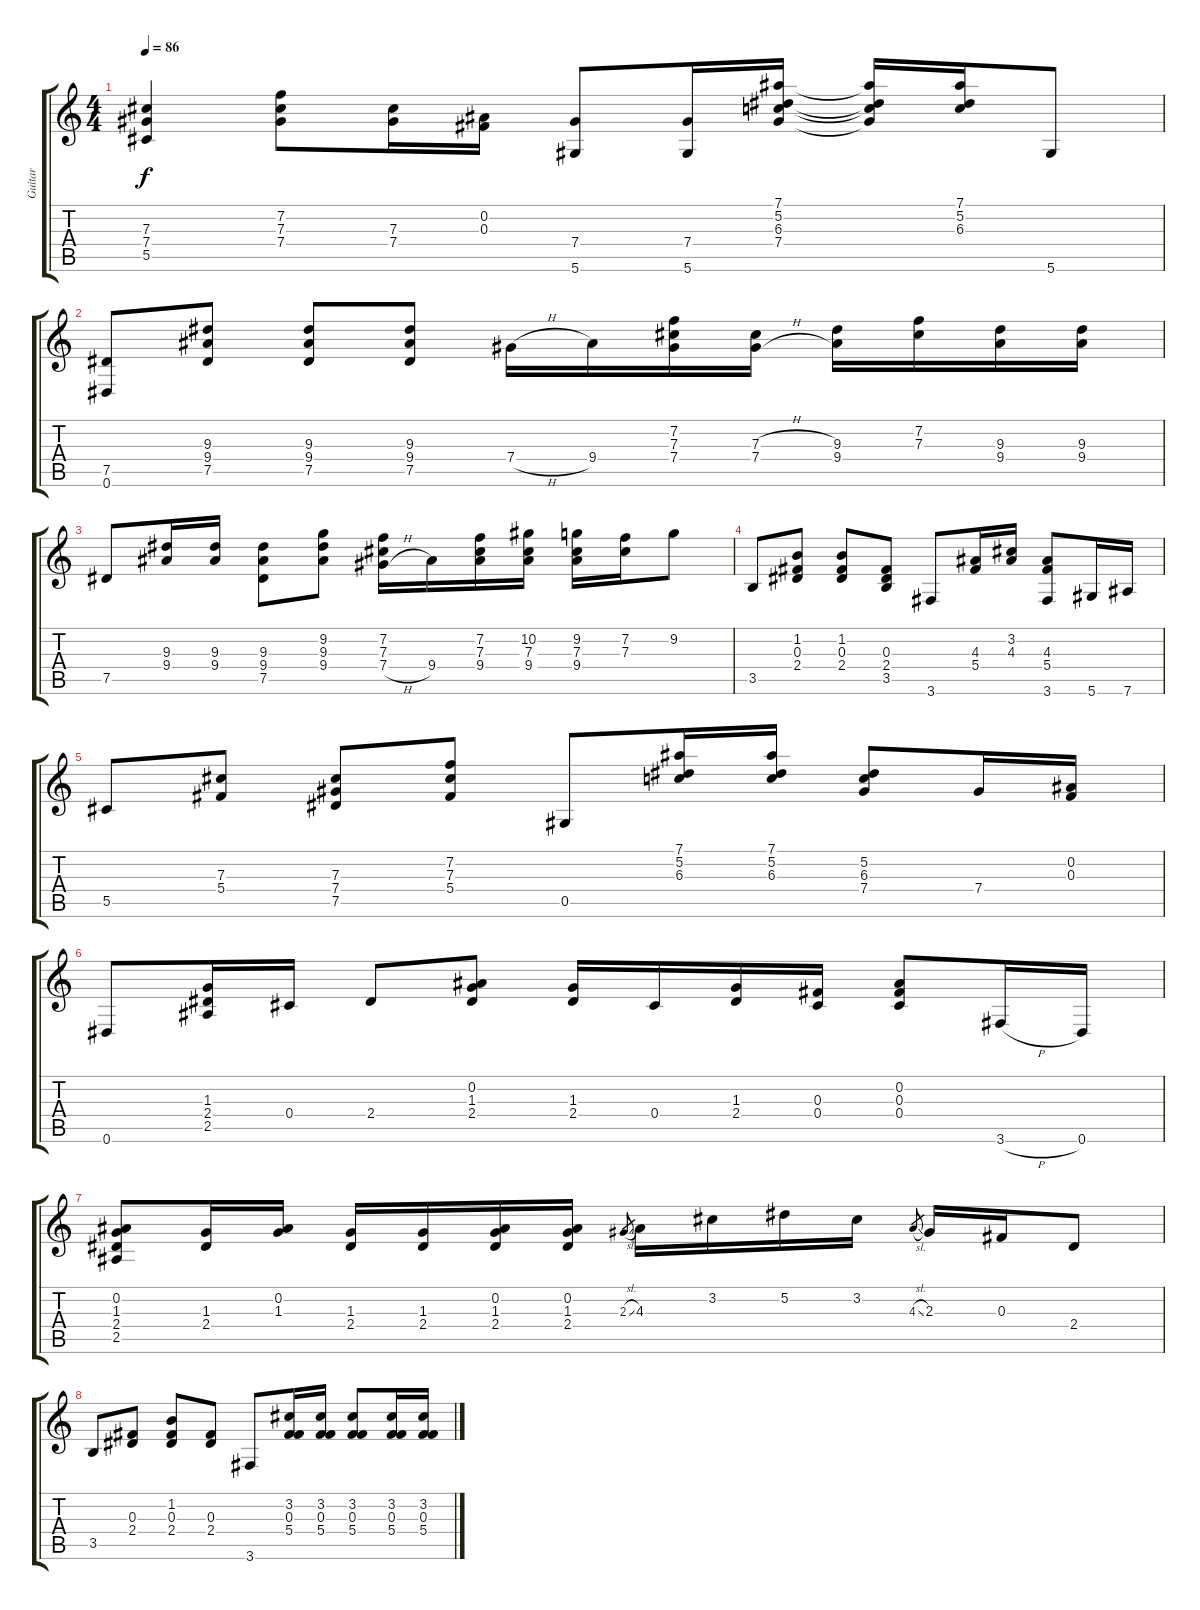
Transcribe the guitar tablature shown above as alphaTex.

\track ("Guitar" "Guitar") {instrument overdrivenguitar}
\staff {score tabs}
\tuning (Eb4 Bb3 Gb3 Db3 Ab2 Eb2) {hide}
\ts (4 4)
\tempo 86
\clef g2
\ks c
(7.3 7.4 5.5).4{dy f} (7.2 7.3 7.4).8 (7.3 7.4).16 (0.2 0.3).16 (7.4 5.6).8 (7.4 5.6).16 (7.1 5.2 6.3 7.4).16 (7.1{t} 5.2{t} 6.3{t} 7.4{t}).16 (7.1 5.2 6.3).16 5.6.8 |
(7.5 0.6).8 (9.3 9.4 7.5).8 (9.3 9.4 7.5).8 (9.3 9.4 7.5).8 7.4{h}.16 9.4.16 (7.2 7.3 7.4).16 (7.3{h} 7.4{h}).16 (9.3 9.4).16 (7.2 7.3).16 (9.3 9.4).16 (9.3 9.4).16 |
7.5.8 (9.3 9.4).16 (9.3 9.4).16 (9.3 9.4 7.5).8 (9.2 9.3 9.4).8 (7.2 7.3 7.4{h}).16 9.4.16 (7.2 7.3 9.4).16 (10.2 7.3 9.4).16 (9.2 7.3 9.4).16 (7.2 7.3).16 9.2.8 |
3.5.8 (1.2 0.3 2.4).8 (1.2 0.3 2.4).8 (0.3 2.4 3.5).8 3.6.8 (4.3 5.4).16 (3.2 4.3).16 (4.3 5.4 3.6).8 5.6.16 7.6.16 |
5.5.8 (7.3 5.4).8 (7.3 7.4 7.5).8 (7.2 7.3 5.4).8 0.5.8 (7.1 5.2 6.3).16 (7.1 5.2 6.3).16 (5.2 6.3 7.4).8 7.4.16 (0.2 0.3).16 |
0.6.8 (1.3 2.4 2.5).16 0.4.16 2.4.8 (0.2 1.3 2.4).8 (1.3 2.4).16 0.4.16 (1.3 2.4).16 (0.3 0.4).16 (0.2 0.3 0.4).8 3.6{h}.16 0.6.16 |
(0.2 1.3 2.4 2.5).8 (1.3 2.4).16 (0.2 1.3).16 (1.3 2.4).16 (1.3 2.4).16 (0.2 1.3 2.4).16 (0.2 1.3 2.4).16 2.3{sl}.8{gr} 4.3.16 3.2.16 5.2.16 3.2.16 4.3{sl}.8{gr} 2.3.16 0.3.16 2.4.8 |
3.5.8 (0.3 2.4).8 (1.2 0.3 2.4).8 (0.3 2.4).8 3.6.8 (3.2 0.3 5.4).16 (3.2 0.3 5.4).16 (3.2 0.3 5.4).8 (3.2 0.3 5.4).16 (3.2 0.3 5.4).16
